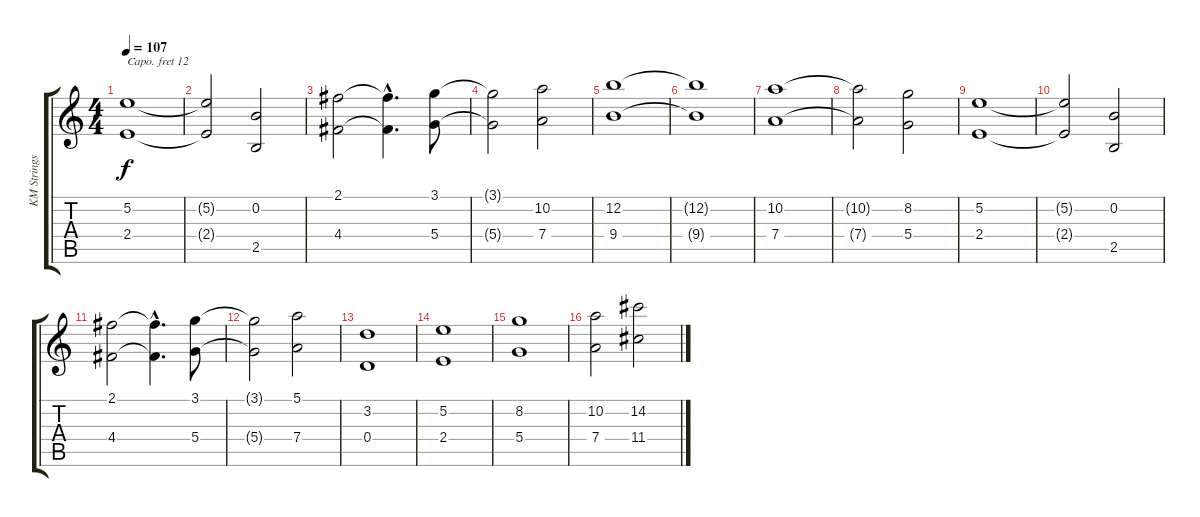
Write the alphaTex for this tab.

\track ("KM Strings" "KM Strings") {instrument stringensemble1}
\staff {score tabs}
\capo 12
\tuning (E4 B3 G3 D3 A2 E2) {hide}
\ts (4 4)
\tempo 107
\clef g2
\ks c
(5.2 2.4).1{dy f} |
(5.2{t} 2.4{t}).2 (0.2 2.5).2 |
(2.1 4.4).2 (2.1{hac t} 4.4{hac t}).4{d} (3.1 5.4).8 |
(3.1{t} 5.4{t}).2 (10.2 7.4).2 |
(12.2 9.4).1 |
(12.2{t} 9.4{t}).1 |
(10.2 7.4).1 |
(10.2{t} 7.4{t}).2 (8.2 5.4).2 |
(5.2 2.4).1 |
(5.2{t} 2.4{t}).2 (0.2 2.5).2 |
(2.1 4.4).2 (2.1{hac t} 4.4{hac t}).4{d} (3.1 5.4).8 |
(3.1{t} 5.4{t}).2 (5.1 7.4).2 |
(3.2 0.4).1 |
(5.2 2.4).1 |
(8.2 5.4).1 |
(10.2 7.4).2 (14.2 11.4).2
